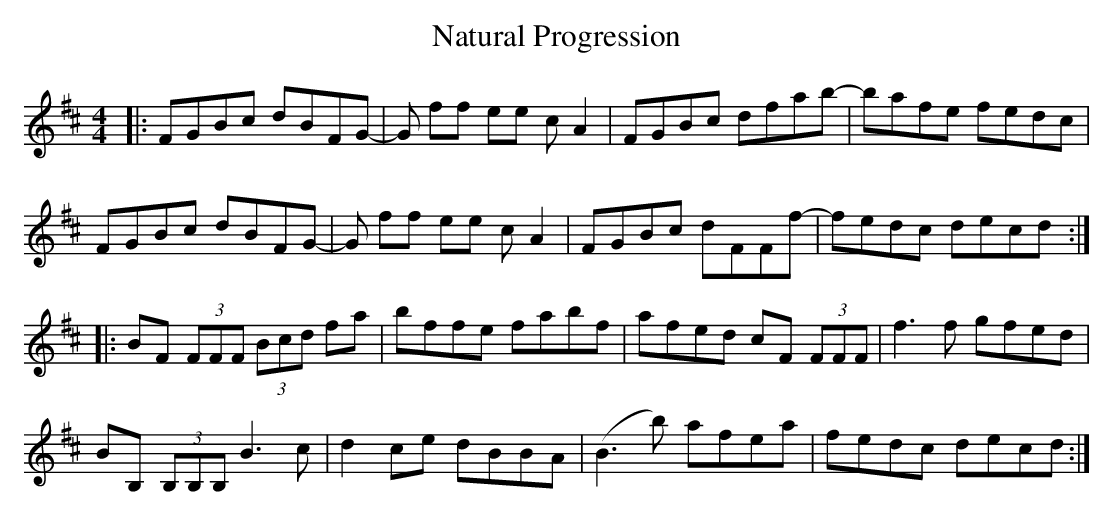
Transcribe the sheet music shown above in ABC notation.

X:1
T: Natural Progression
M: 4/4
L: 1/8
K: Bmin
|:FGBc dBFG-|G ff ee cA2|FGBc dfab-|bafe fedc|
FGBc dBFG-|G ff ere c A2| FGBc dFFf-|fedc decd:|
|:BF (3FFF (3Bcd fa|bffe fabf|afed cF (3FFF|f3 f gfed|
BB, (3B,B,B, B3 c|d2 ce dBBA|(B3 b) afea|fedc decd:|
